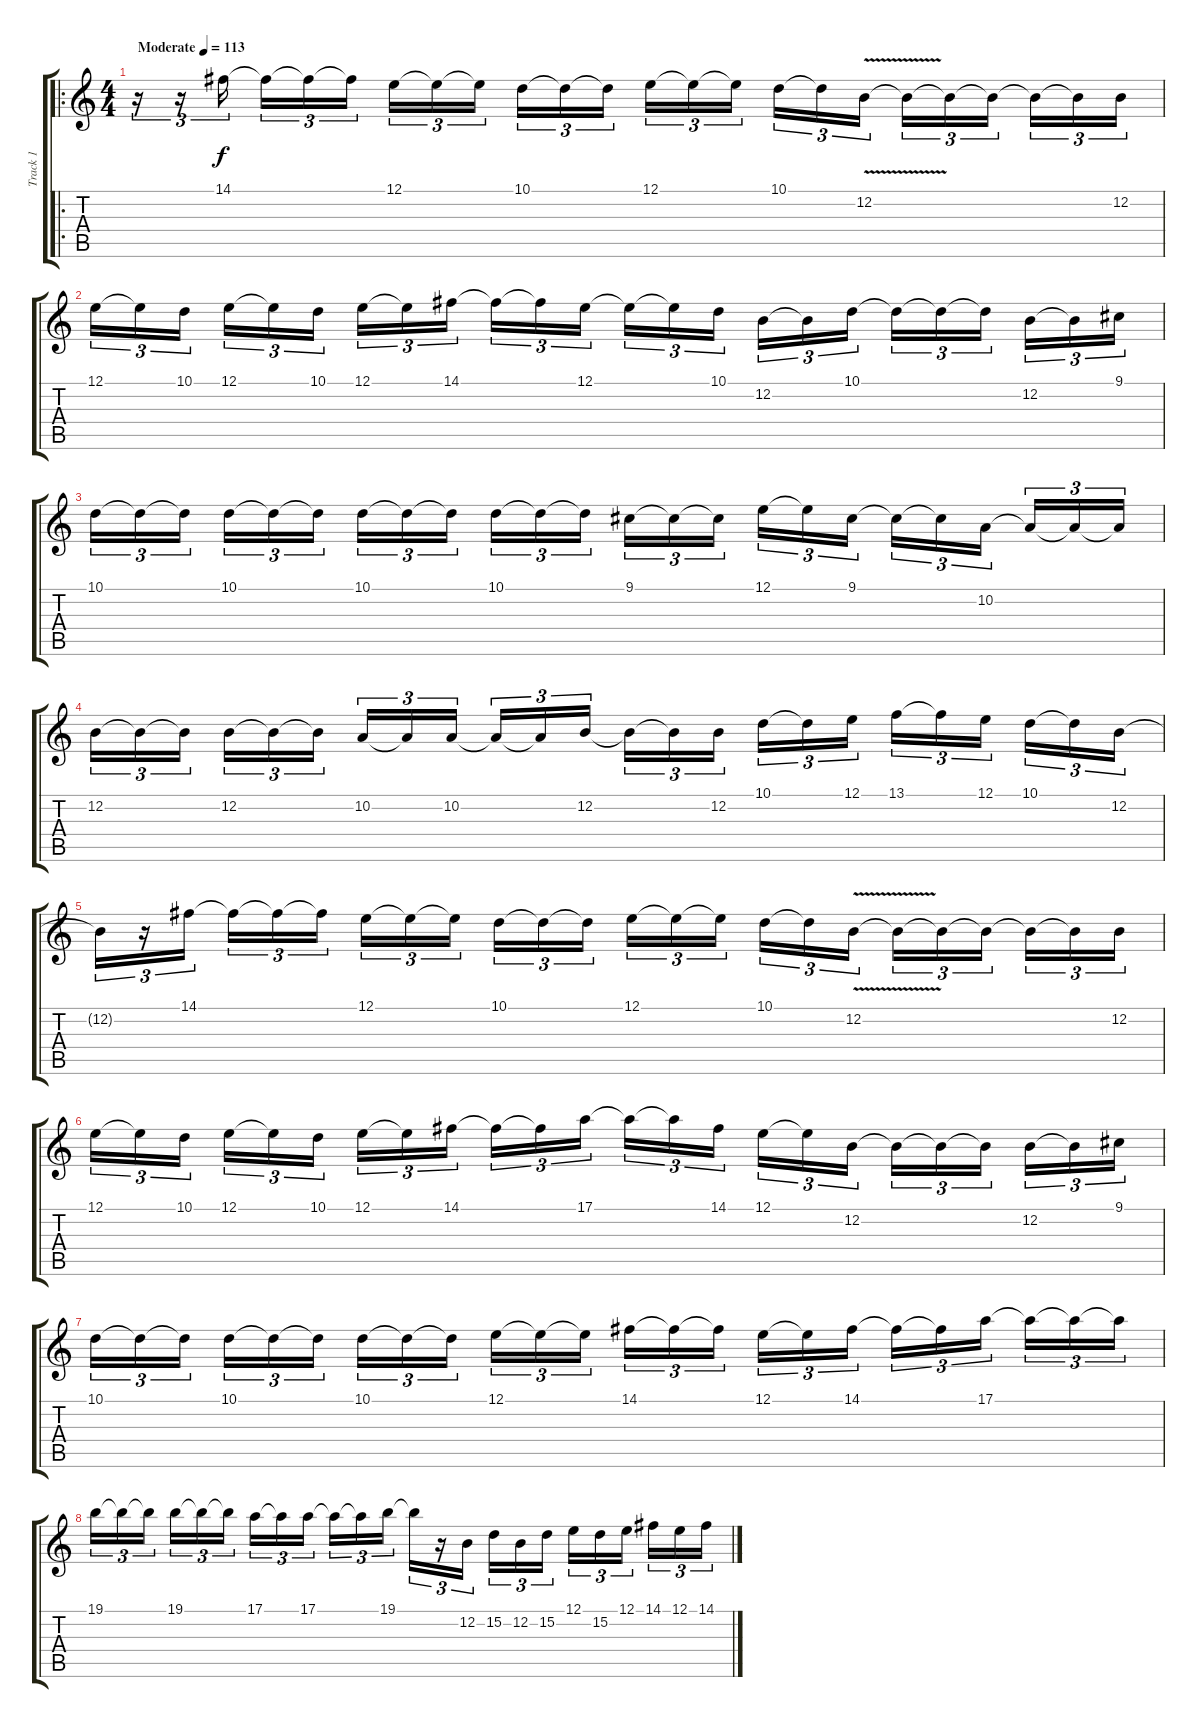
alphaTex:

\track ("Track 1" "Track 1") {instrument lead5charang}
\staff {score tabs}
\tuning (E4 B3 G3 D3 A2 E2) {hide}
\ro
\ts (4 4)
\tempo (113 "Moderate")
\clef g2
\ks c
r.16{tu (3 2) dy f instrument lead5charang} r.16{tu (3 2)} 14.1.16{tu (3 2) beam splitsecondary} 14.1{t}.16{tu (3 2)} 14.1{t}.16{tu (3 2)} 14.1{t}.16{tu (3 2)} 12.1.16{tu (3 2)} 12.1{t}.16{tu (3 2)} 12.1{t}.16{tu (3 2) beam splitsecondary} 10.1.16{tu (3 2)} 10.1{t}.16{tu (3 2)} 10.1{t}.16{tu (3 2)} 12.1.16{tu (3 2)} 12.1{t}.16{tu (3 2)} 12.1{t}.16{tu (3 2) beam splitsecondary} 10.1.16{tu (3 2)} 10.1{t}.16{tu (3 2)} 12.2{v}.16{tu (3 2)} 12.2{t}.16{tu (3 2)} 12.2{t}.16{tu (3 2)} 12.2{t}.16{tu (3 2) beam splitsecondary} 12.2{t}.16{tu (3 2)} 12.2{t}.16{tu (3 2)} 12.2.16{tu (3 2)} |
12.1.16{tu (3 2)} 12.1{t}.16{tu (3 2)} 10.1.16{tu (3 2) beam splitsecondary} 12.1.16{tu (3 2)} 12.1{t}.16{tu (3 2)} 10.1.16{tu (3 2)} 12.1.16{tu (3 2)} 12.1{t}.16{tu (3 2)} 14.1.16{tu (3 2) beam splitsecondary} 14.1{t}.16{tu (3 2)} 14.1{t}.16{tu (3 2)} 12.1.16{tu (3 2)} 12.1{t}.16{tu (3 2)} 12.1{t}.16{tu (3 2)} 10.1.16{tu (3 2) beam splitsecondary} 12.2.16{tu (3 2)} 12.2{t}.16{tu (3 2)} 10.1.16{tu (3 2)} 10.1{t}.16{tu (3 2)} 10.1{t}.16{tu (3 2)} 10.1{t}.16{tu (3 2) beam splitsecondary} 12.2.16{tu (3 2)} 12.2{t}.16{tu (3 2)} 9.1.16{tu (3 2)} |
10.1.16{tu (3 2)} 10.1{t}.16{tu (3 2)} 10.1{t}.16{tu (3 2) beam splitsecondary} 10.1.16{tu (3 2)} 10.1{t}.16{tu (3 2)} 10.1{t}.16{tu (3 2)} 10.1.16{tu (3 2)} 10.1{t}.16{tu (3 2)} 10.1{t}.16{tu (3 2) beam splitsecondary} 10.1.16{tu (3 2)} 10.1{t}.16{tu (3 2)} 10.1{t}.16{tu (3 2)} 9.1.16{tu (3 2)} 9.1{t}.16{tu (3 2)} 9.1{t}.16{tu (3 2) beam splitsecondary} 12.1.16{tu (3 2)} 12.1{t}.16{tu (3 2)} 9.1.16{tu (3 2)} 9.1{t}.16{tu (3 2)} 9.1{t}.16{tu (3 2)} 10.2.16{tu (3 2) beam splitsecondary} 10.2{t}.16{tu (3 2)} 10.2{t}.16{tu (3 2)} 10.2{t}.16{tu (3 2)} |
12.2.16{tu (3 2)} 12.2{t}.16{tu (3 2)} 12.2{t}.16{tu (3 2) beam splitsecondary} 12.2.16{tu (3 2)} 12.2{t}.16{tu (3 2)} 12.2{t}.16{tu (3 2)} 10.2.16{tu (3 2)} 10.2{t}.16{tu (3 2)} 10.2.16{tu (3 2) beam splitsecondary} 10.2{t}.16{tu (3 2)} 10.2{t}.16{tu (3 2)} 12.2.16{tu (3 2)} 12.2{t}.16{tu (3 2)} 12.2{t}.16{tu (3 2)} 12.2.16{tu (3 2) beam splitsecondary} 10.1.16{tu (3 2)} 10.1{t}.16{tu (3 2)} 12.1.16{tu (3 2)} 13.1.16{tu (3 2)} 13.1{t}.16{tu (3 2)} 12.1.16{tu (3 2) beam splitsecondary} 10.1.16{tu (3 2)} 10.1{t}.16{tu (3 2)} 12.2.16{tu (3 2)} |
12.2{t}.16{tu (3 2)} r.16{tu (3 2)} 14.1.16{tu (3 2) beam splitsecondary} 14.1{t}.16{tu (3 2)} 14.1{t}.16{tu (3 2)} 14.1{t}.16{tu (3 2)} 12.1.16{tu (3 2)} 12.1{t}.16{tu (3 2)} 12.1{t}.16{tu (3 2) beam splitsecondary} 10.1.16{tu (3 2)} 10.1{t}.16{tu (3 2)} 10.1{t}.16{tu (3 2)} 12.1.16{tu (3 2)} 12.1{t}.16{tu (3 2)} 12.1{t}.16{tu (3 2) beam splitsecondary} 10.1.16{tu (3 2)} 10.1{t}.16{tu (3 2)} 12.2{v}.16{tu (3 2)} 12.2{t}.16{tu (3 2)} 12.2{t}.16{tu (3 2)} 12.2{t}.16{tu (3 2) beam splitsecondary} 12.2{t}.16{tu (3 2)} 12.2{t}.16{tu (3 2)} 12.2.16{tu (3 2)} |
12.1.16{tu (3 2)} 12.1{t}.16{tu (3 2)} 10.1.16{tu (3 2) beam splitsecondary} 12.1.16{tu (3 2)} 12.1{t}.16{tu (3 2)} 10.1.16{tu (3 2)} 12.1.16{tu (3 2)} 12.1{t}.16{tu (3 2)} 14.1.16{tu (3 2) beam splitsecondary} 14.1{t}.16{tu (3 2)} 14.1{t}.16{tu (3 2)} 17.1.16{tu (3 2)} 17.1{t}.16{tu (3 2)} 17.1{t}.16{tu (3 2)} 14.1.16{tu (3 2) beam splitsecondary} 12.1.16{tu (3 2)} 12.1{t}.16{tu (3 2)} 12.2.16{tu (3 2)} 12.2{t}.16{tu (3 2)} 12.2{t}.16{tu (3 2)} 12.2{t}.16{tu (3 2) beam splitsecondary} 12.2.16{tu (3 2)} 12.2{t}.16{tu (3 2)} 9.1.16{tu (3 2)} |
10.1.16{tu (3 2)} 10.1{t}.16{tu (3 2)} 10.1{t}.16{tu (3 2) beam splitsecondary} 10.1.16{tu (3 2)} 10.1{t}.16{tu (3 2)} 10.1{t}.16{tu (3 2)} 10.1.16{tu (3 2)} 10.1{t}.16{tu (3 2)} 10.1{t}.16{tu (3 2) beam splitsecondary} 12.1.16{tu (3 2)} 12.1{t}.16{tu (3 2)} 12.1{t}.16{tu (3 2)} 14.1.16{tu (3 2)} 14.1{t}.16{tu (3 2)} 14.1{t}.16{tu (3 2) beam splitsecondary} 12.1.16{tu (3 2)} 12.1{t}.16{tu (3 2)} 14.1.16{tu (3 2)} 14.1{t}.16{tu (3 2)} 14.1{t}.16{tu (3 2)} 17.1.16{tu (3 2) beam splitsecondary} 17.1{t}.16{tu (3 2)} 17.1{t}.16{tu (3 2)} 17.1{t}.16{tu (3 2)} |
19.1.16{tu (3 2)} 19.1{t}.16{tu (3 2)} 19.1{t}.16{tu (3 2) beam splitsecondary} 19.1.16{tu (3 2)} 19.1{t}.16{tu (3 2)} 19.1{t}.16{tu (3 2)} 17.1.16{tu (3 2)} 17.1{t}.16{tu (3 2)} 17.1.16{tu (3 2) beam splitsecondary} 17.1{t}.16{tu (3 2)} 17.1{t}.16{tu (3 2)} 19.1.16{tu (3 2)} 19.1{t}.16{tu (3 2)} r.16{tu (3 2)} 12.2.16{tu (3 2) beam splitsecondary} 15.2.16{tu (3 2)} 12.2.16{tu (3 2)} 15.2.16{tu (3 2)} 12.1.16{tu (3 2)} 15.2.16{tu (3 2)} 12.1.16{tu (3 2) beam splitsecondary} 14.1.16{tu (3 2)} 12.1.16{tu (3 2)} 14.1.16{tu (3 2)}
